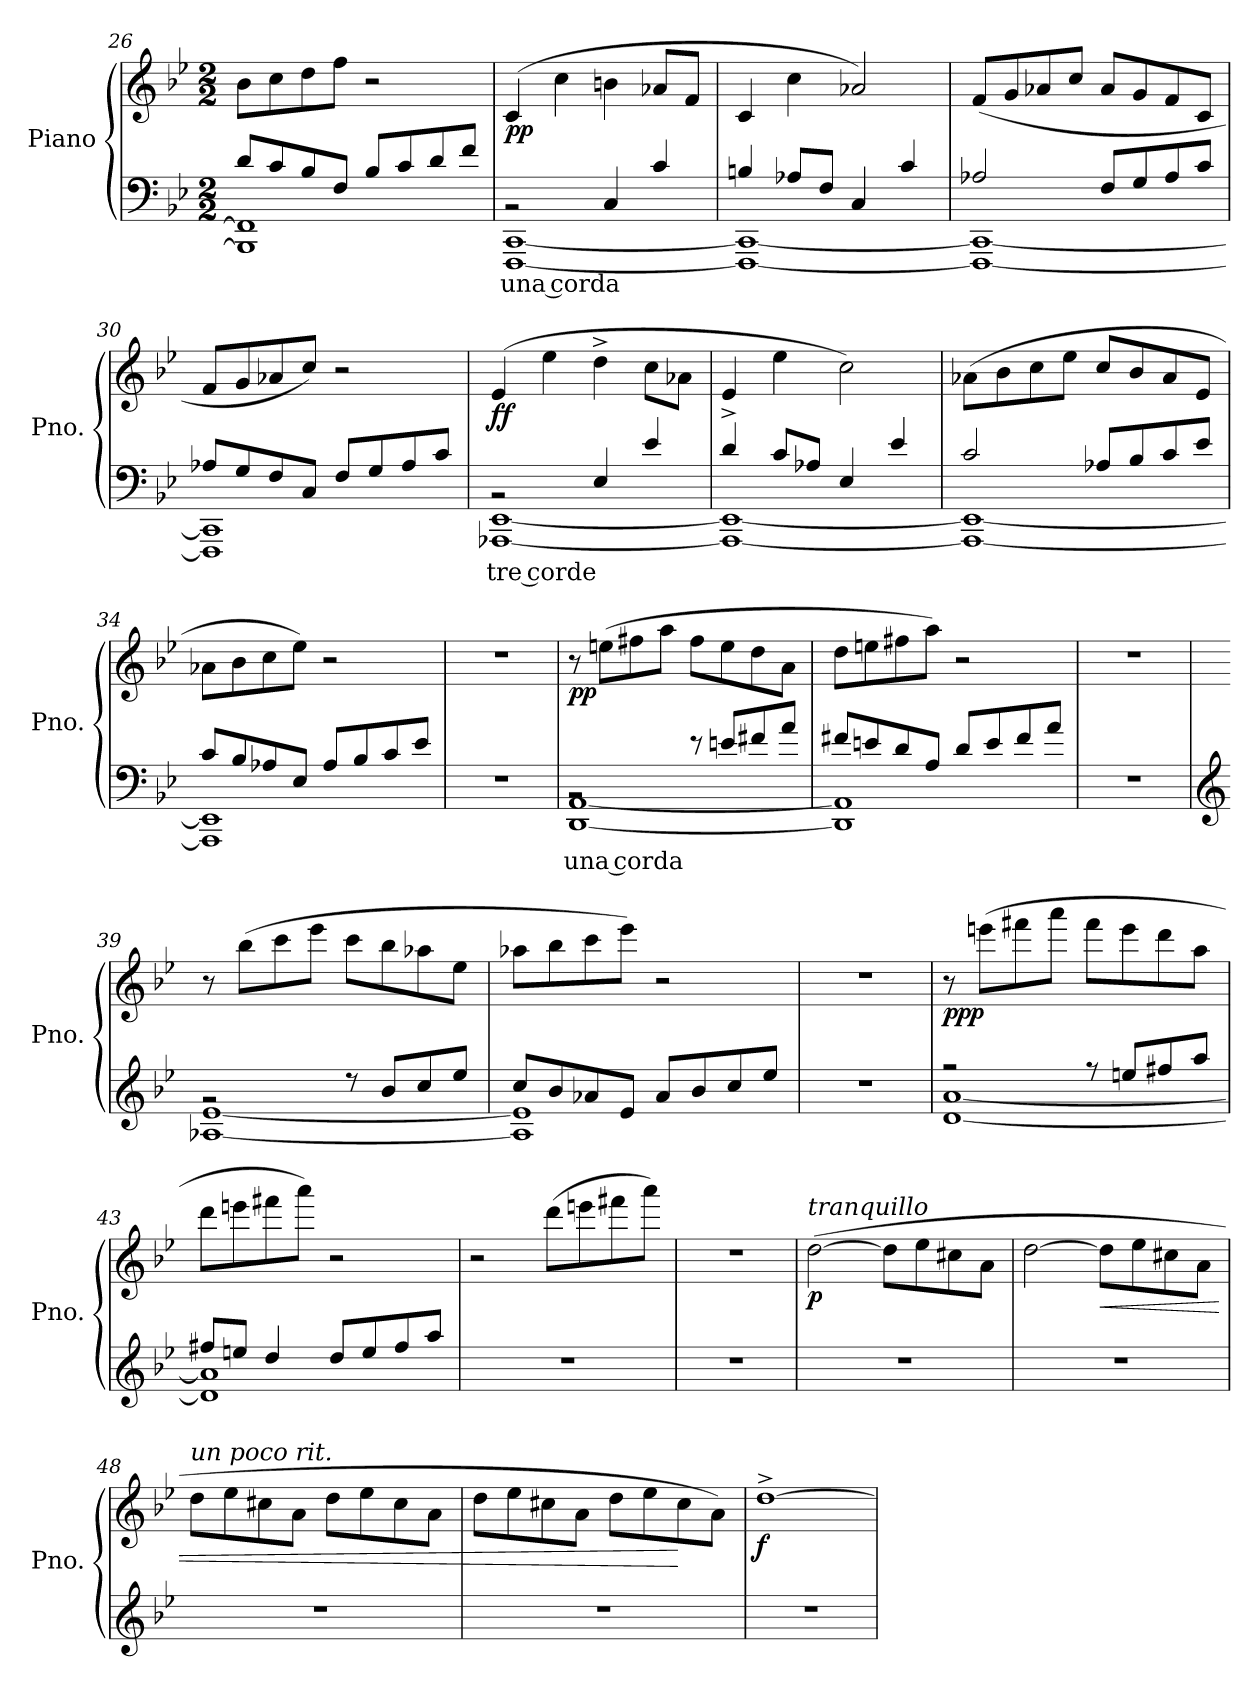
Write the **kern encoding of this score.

**kern	**text	**kern	**dynam
*part1	*part1	*part1	*part1
*staff2	*staff2	*staff1	*staff1/2
*I"Piano	*	*	*
*I'Pno.	*	*	*
*clefF4	*	*clefG2	*
*k[b-e-]	*	*k[b-e-]	*
*M2/2	*	*M2/2	*
=26	=26	=26	=26
*^	*	*	*
8d/L	1BBB-] 1FF]	.	8b-\L	.
8c/	.	.	8cc\	.
8B-/	.	.	8dd\	.
8F/J	.	.	8ff\J	.
8B-/L	.	.	2r	.
8c/	.	.	.	.
8d/	.	.	.	.
8f/J	.	.	.	.
=27	=27	=27	=27	=27
!	!	!LO:LY:b	!	!LO:DY:b
2rBB	[1FFF [1CC	una corda	(>4c/	pp
.	.	.	4cc\	.
4C/	.	.	4bn\	.
4c/	.	.	8a-X/L	.
.	.	.	8f/J	.
=28	=28	=28	=28	=28
4Bn/	1FFF_ 1CC_	.	4c/	.
8A-X/L	.	.	4cc\	.
8F/J	.	.	.	.
4C/	.	.	2a-X/)	.
4c/	.	.	.	.
!!LO:LB:g=z
=29	=29	=29	=29	=29
2A-X/	1FFF_ 1CC_	.	(>8f/L	.
.	.	.	8g/	.
.	.	.	8a-X/	.
.	.	.	8cc/J	.
8F/L	.	.	8a-/L	.
8G/	.	.	8g/	.
8A-/	.	.	8f/	.
8c/J	.	.	8c/J	.
=30	=30	=30	=30	=30
8A-X/L	1FFF] 1CC]	.	8f/L	.
8G/	.	.	8g/	.
8F/	.	.	8a-X/	.
8C/J	.	.	8cc/J)	.
8F/L	.	.	2r	.
8G/	.	.	.	.
8A-/	.	.	.	.
8c/J	.	.	.	.
=31	=31	=31	=31	=31
!	!	!LO:LY:b	!	!LO:DY:b
2rBB	[1AAA-X [1EE-	tre corde	(>4e-/	ff
.	.	.	4ee-\	.
4E-/	.	.	4dd^\	.
4e-/	.	.	8cc\L	.
.	.	.	8a-X\J	.
=32	=32	=32	=32	=32
4d^/	1AAA-_ 1EE-_	.	4e-/	.
8c/L	.	.	4ee-\	.
8A-X/J	.	.	.	.
4E-/	.	.	2cc\)	.
4e-/	.	.	.	.
=33	=33	=33	=33	=33
2c/	1AAA-_ 1EE-_	.	(>8a-X\L	.
.	.	.	8b-\	.
.	.	.	8cc\	.
.	.	.	8ee-\J	.
8A-X/L	.	.	8cc/L	.
8B-/	.	.	8b-/	.
8c/	.	.	8a-/	.
8e-/J	.	.	8e-/J	.
=34	=34	=34	=34	=34
8c/L	1AAA-] 1EE-]	.	8a-X\L	.
8B-/	.	.	8b-\	.
8A-X/	.	.	8cc\	.
8E-/J	.	.	8ee-\J)	.
8A-/L	.	.	2r	.
8B-/	.	.	.	.
8c/	.	.	.	.
8e-/J	.	.	.	.
*v	*v	*	*	*
=35	=35	=35	=35
1r	.	1r	.
!!LO:PB:g=z
=36	=36	=36	=36
*^	*	*	*
!	!	!LO:LY:b	!	!LO:DY:b
2rBB	[1DD [1AA	una corda	8r	pp
.	.	.	(>8een\L	.
.	.	.	8ff#X\	.
.	.	.	8aa\J	.
8r	.	.	8ff#\L	.
8en/L	.	.	8ee\	.
8f#X/	.	.	8dd\	.
8a/J	.	.	8a\J	.
=37	=37	=37	=37	=37
8f#X/L	1DD] 1AA]	.	8dd\L	.
8en/	.	.	8een\	.
8d/	.	.	8ff#X\	.
8A/J	.	.	8aa\J)	.
8d/L	.	.	2r	.
8e/	.	.	.	.
8f#/	.	.	.	.
8a/J	.	.	.	.
*v	*v	*	*	*
=38	=38	=38	=38
1r	.	1r	.
=39	=39	=39	=39
*clefG2	*	*	*
*^	*	*	*
2rg	[1A-X [1e-	.	8r	.
!	!	!	!	!LO:DY:b
.	.	.	(>8bb-\L	other-dynamics
.	.	.	8ccc\	.
.	.	.	8eee-\J	.
8r	.	.	8ccc\L	.
8b-/L	.	.	8bb-\	.
8cc/	.	.	8aa-X\	.
8ee-/J	.	.	8ee-\J	.
=40	=40	=40	=40	=40
8cc/L	1A-] 1e-]	.	8aa-X\L	.
8b-/	.	.	8bb-\	.
8a-X/	.	.	8ccc\	.
8e-/J	.	.	8eee-\J)	.
8a-/L	.	.	2r	.
8b-/	.	.	.	.
8cc/	.	.	.	.
8ee-/J	.	.	.	.
*v	*v	*	*	*
!!LO:LB:g=z
=41	=41	=41	=41
1r	.	1r	.
=42	=42	=42	=42
*^	*	*	*
!	!	!	!	!LO:DY:b
2r	[1d [1a	.	8r	ppp
.	.	.	(>8eeen\L	.
.	.	.	8fff#X\	.
.	.	.	8aaa\J	.
8r	.	.	8fff#\L	.
8een/L	.	.	8eee\	.
8ff#X/	.	.	8ddd\	.
8aa/J	.	.	8aa\J	.
=43	=43	=43	=43	=43
8ff#X/L	1d] 1a]	.	8ddd\L	.
8een/J	.	.	8eeen\	.
4dd/	.	.	8fff#X\	.
.	.	.	8aaa\J)	.
8dd/L	.	.	2r	.
8ee/	.	.	.	.
8ff#/	.	.	.	.
8aa/J	.	.	.	.
*v	*v	*	*	*
=44	=44	=44	=44
1r	.	2r	.
.	.	(>8ddd\L	.
.	.	8eeen\	.
.	.	8fff#X\	.
.	.	8aaa\J)	.
=45	=45	=45	=45
1r	.	1r	.
!!LO:LB:g=z
=46	=46	=46	=46
!	!	!LO:TX:a:i:t=tranquillo	!
!	!	!	!LO:DY:b
1r	.	(>[2dd\	p
.	.	8dd\L]	.
.	.	8ee-\	.
.	.	8cc#X\	.
.	.	8a\J	.
=47	=47	=47	=47
1r	.	[2dd\	.
!	!	!	!LO:HP:b
.	.	8dd\L]	<
.	.	8ee-\	.
.	.	8cc#X\	.
.	.	8a\J	.
=48	=48	=48	=48
!	!	!LO:TX:a:i:t=un poco rit.	!
1r	.	8dd\L	.
.	.	8ee-\	.
.	.	8cc#X\	.
.	.	8a\J	.
.	.	8dd\L	.
.	.	8ee-\	.
.	.	8cc#\	.
.	.	8a\J	.
=49	=49	=49	=49
1r	.	8dd\L	.
.	.	8ee-\	.
.	.	8cc#X\	.
.	.	8a\J	.
.	.	8dd\L	.
.	.	8ee-\	.
.	.	8cc#\	[
.	.	8a\J)	.
=50	=50	=50	=50
!	!	!	!LO:DY:b
1r	.	[1dd^	f
=	=	=	=
*-	*-	*-	*-
